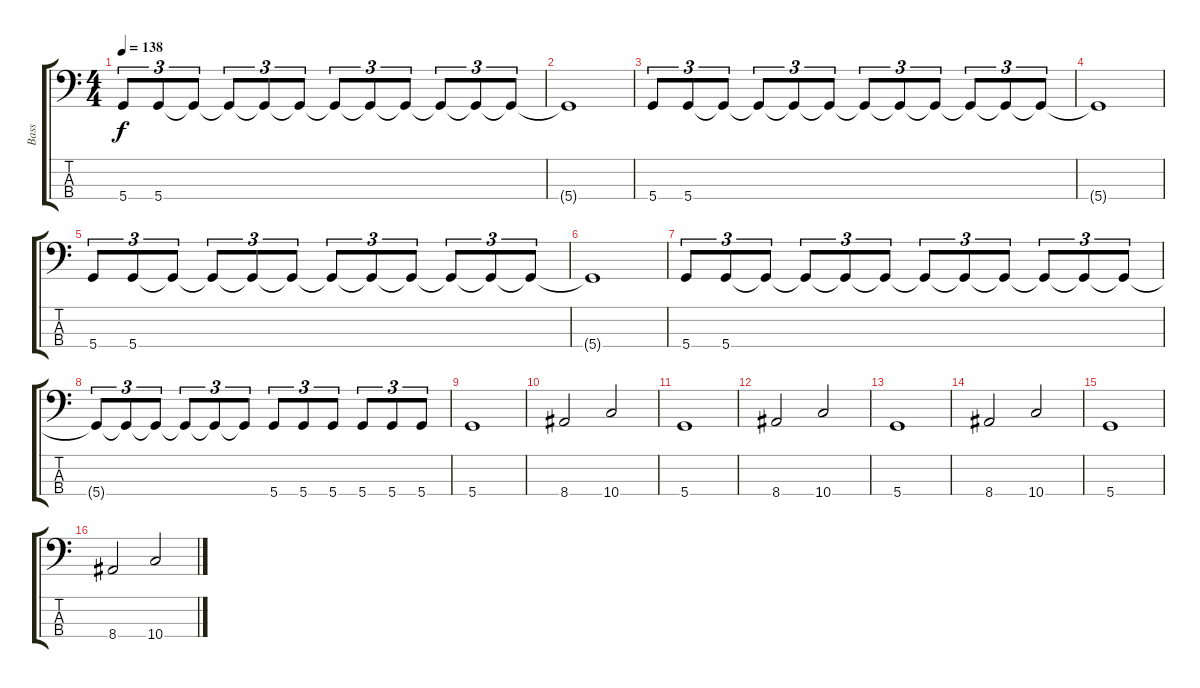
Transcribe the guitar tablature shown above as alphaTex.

\track ("Bass" "Bass") {instrument electricbassfinger}
\staff {score tabs}
\tuning (G2 D2 A1 D1) {hide}
\ts (4 4)
\tempo 138
\clef f4
\ks c
5.4.8{tu (3 2) dy f} 5.4.8{tu (3 2)} 5.4{t}.8{tu (3 2)} 5.4{t}.8{tu (3 2)} 5.4{t}.8{tu (3 2)} 5.4{t}.8{tu (3 2)} 5.4{t}.8{tu (3 2)} 5.4{t}.8{tu (3 2)} 5.4{t}.8{tu (3 2)} 5.4{t}.8{tu (3 2)} 5.4{t}.8{tu (3 2)} 5.4{t}.8{tu (3 2)} |
5.4{t}.1 |
5.4.8{tu (3 2)} 5.4.8{tu (3 2)} 5.4{t}.8{tu (3 2)} 5.4{t}.8{tu (3 2)} 5.4{t}.8{tu (3 2)} 5.4{t}.8{tu (3 2)} 5.4{t}.8{tu (3 2)} 5.4{t}.8{tu (3 2)} 5.4{t}.8{tu (3 2)} 5.4{t}.8{tu (3 2)} 5.4{t}.8{tu (3 2)} 5.4{t}.8{tu (3 2)} |
5.4{t}.1 |
5.4.8{tu (3 2)} 5.4.8{tu (3 2)} 5.4{t}.8{tu (3 2)} 5.4{t}.8{tu (3 2)} 5.4{t}.8{tu (3 2)} 5.4{t}.8{tu (3 2)} 5.4{t}.8{tu (3 2)} 5.4{t}.8{tu (3 2)} 5.4{t}.8{tu (3 2)} 5.4{t}.8{tu (3 2)} 5.4{t}.8{tu (3 2)} 5.4{t}.8{tu (3 2)} |
5.4{t}.1 |
5.4.8{tu (3 2)} 5.4.8{tu (3 2)} 5.4{t}.8{tu (3 2)} 5.4{t}.8{tu (3 2)} 5.4{t}.8{tu (3 2)} 5.4{t}.8{tu (3 2)} 5.4{t}.8{tu (3 2)} 5.4{t}.8{tu (3 2)} 5.4{t}.8{tu (3 2)} 5.4{t}.8{tu (3 2)} 5.4{t}.8{tu (3 2)} 5.4{t}.8{tu (3 2)} |
5.4{t}.8{tu (3 2)} 5.4{t}.8{tu (3 2)} 5.4{t}.8{tu (3 2)} 5.4{t}.8{tu (3 2)} 5.4{t}.8{tu (3 2)} 5.4{t}.8{tu (3 2)} 5.4.8{tu (3 2)} 5.4.8{tu (3 2)} 5.4.8{tu (3 2)} 5.4.8{tu (3 2)} 5.4.8{tu (3 2)} 5.4.8{tu (3 2)} |
5.4.1 |
8.4.2 10.4.2 |
5.4.1 |
8.4.2 10.4.2 |
5.4.1 |
8.4.2 10.4.2 |
5.4.1 |
8.4.2 10.4.2
